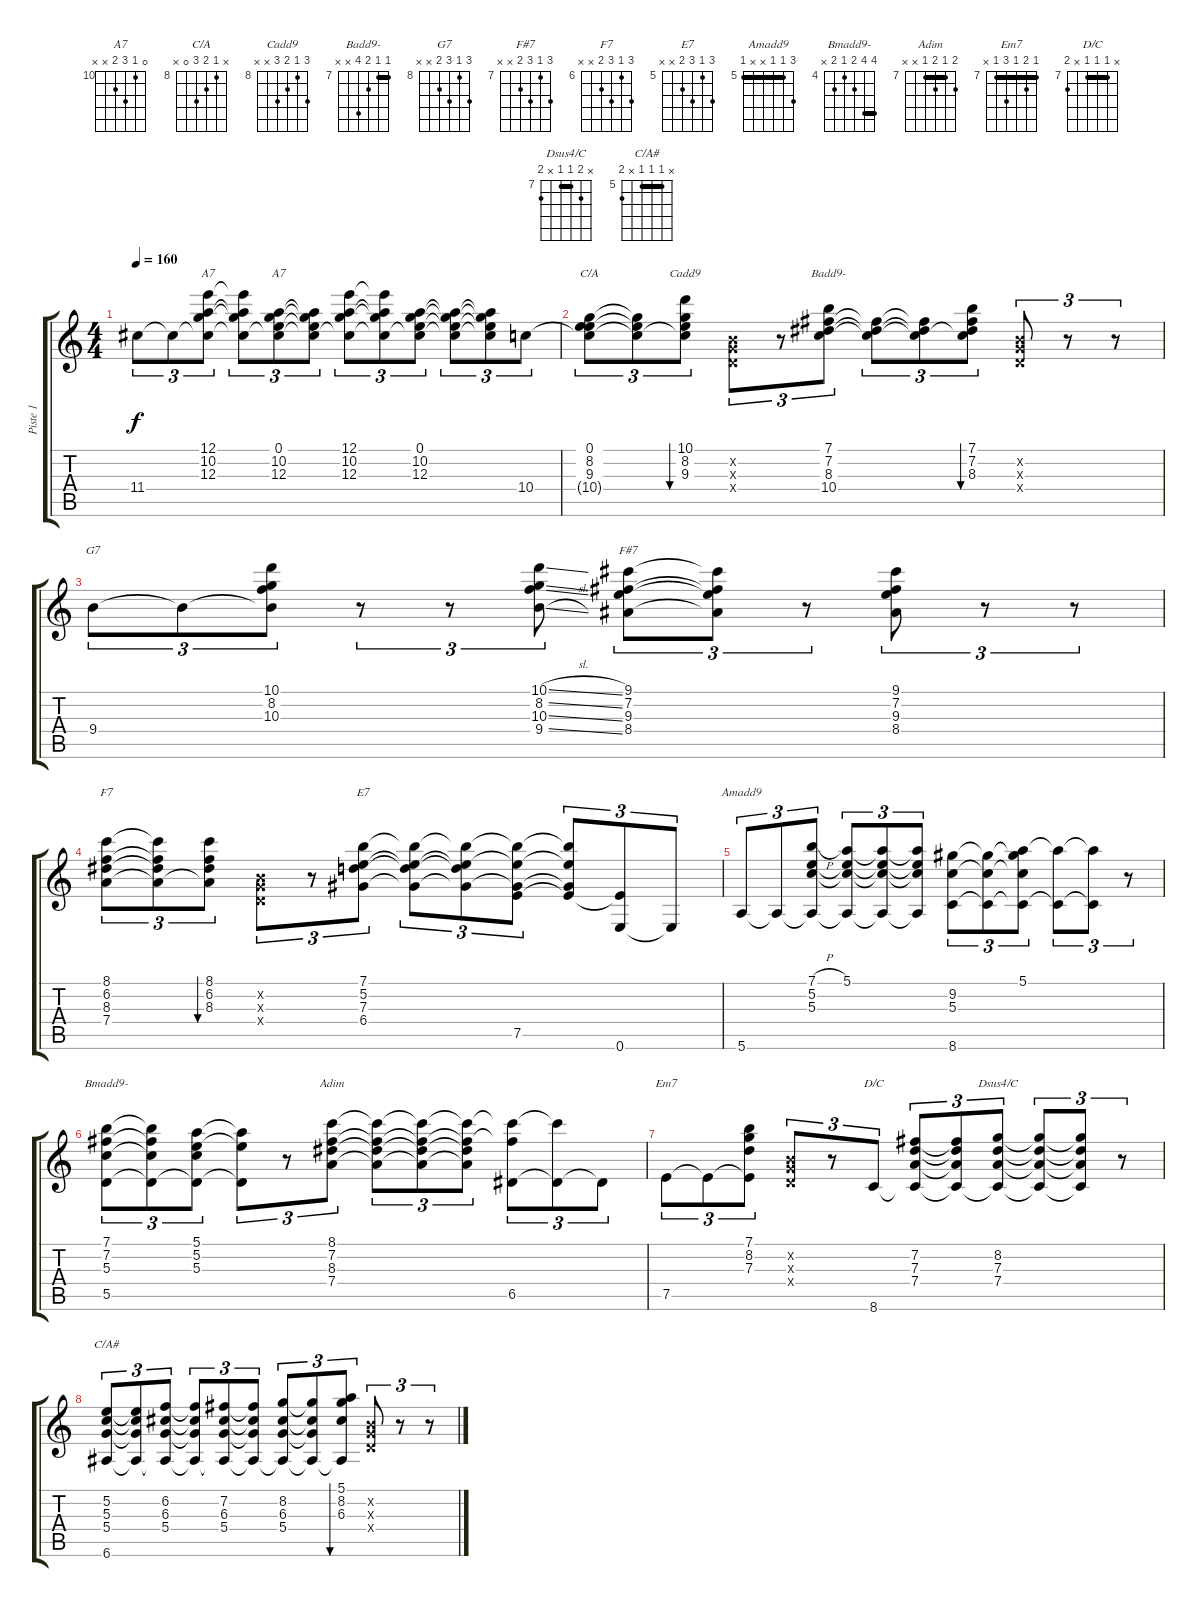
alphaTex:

\track ("Piste 1" "Piste 1") {instrument acousticguitarnylon}
\staff {score tabs}
\tuning (E4 B3 G3 D3 A2 E2) {hide}
\chord ("A7" 12 10 12 11 x x) {firstfret 10}
\chord ("A7" 0 10 12 11 x x) {firstfret 10}
\chord ("C/A" x 8 9 10 0 x) {firstfret 8}
\chord ("Cadd9" 10 8 9 10 x x) {firstfret 8}
\chord ("Badd9-" 7 7 8 10 x x) {firstfret 7 barre 7}
\chord ("G7" 10 8 10 9 x x) {firstfret 8}
\chord ("F#7" 9 7 9 8 x x) {firstfret 7}
\chord ("F7" 8 6 8 7 x x) {firstfret 6}
\chord ("E7" 7 5 7 6 x x) {firstfret 5}
\chord ("Amadd9" 7 5 5 x x 5) {firstfret 5 barre 5}
\chord ("Bmadd9-" 7 7 5 4 5 x) {firstfret 4 barre 7}
\chord ("Adim" 8 7 8 7 x x) {firstfret 7 barre 7}
\chord ("Em7" 7 8 7 9 7 x) {firstfret 7 barre 7}
\chord ("D/C" x 7 7 7 x 8) {firstfret 7 barre 7}
\chord ("Dsus4/C" x 8 7 7 x 8) {firstfret 7 barre 7}
\chord ("C/A#" x 5 5 5 x 6) {firstfret 5 barre 5}
\ts (4 4)
\tempo 160
\clef g2
\ks c
11.4.8{tu (3 2) dy f} 11.4{t}.8{tu (3 2)} (12.1 10.2 12.3 11.4{t}).8{tu (3 2) ch "A7"} (12.1{t} 10.2{t} 12.3{t} 11.4{t}).8{tu (3 2)} (0.1 10.2 12.3 11.4{t}).8{tu (3 2) ch "A7"} (0.1{t} 10.2{t} 12.3{t} 11.4{t}).8{tu (3 2)} (12.1 10.2 12.3 11.4{t}).8{tu (3 2)} (12.1{t} 10.2{t} 12.3{t} 11.4{t}).8{tu (3 2)} (0.1 10.2 12.3 11.4{t}).8{tu (3 2)} (0.1{t} 10.2{t} 12.3{t} 11.4{t}).8{tu (3 2)} (0.1{t} 10.2{t} 12.3{t} 11.4{t}).8{tu (3 2)} 10.4.8{tu (3 2)} |
(0.1 8.2 9.3 10.4{t}).8{tu (3 2) ch "C/A"} (8.2{t} 9.3{t} 10.4{t}).8{tu (3 2)} (10.1 8.2 9.3 10.4{t}).8{tu (3 2) bu 60 ch "Cadd9"} (0.2{x} 0.3{x} 0.4{x}).8{tu (3 2)} r.8{tu (3 2)} (7.1 7.2 8.3 10.4).8{tu (3 2) ch "Badd9-"} (7.2{t} 8.3{t} 10.4{t}).8{tu (3 2)} (7.2{t} 8.3{t} 10.4{t}).8{tu (3 2)} (7.1 7.2 8.3 10.4{t}).8{tu (3 2) bu 60} (0.2{x} 0.3{x} 0.4{x}).8{tu (3 2)} r.8{tu (3 2)} r.8{tu (3 2)} |
9.4.8{tu (3 2) ch "G7"} 9.4{t}.8{tu (3 2)} (10.1 8.2 10.3 9.4{t}).8{tu (3 2)} r.8{tu (3 2)} r.8{tu (3 2)} (10.1{sl} 8.2{sl} 10.3{sl} 9.4{sl}).8{tu (3 2)} (9.1 7.2 9.3 8.4).8{tu (3 2) ch "F#7"} (9.1{t} 7.2{t} 9.3{t} 8.4{t}).8{tu (3 2)} r.8{tu (3 2)} (9.1 7.2 9.3 8.4).8{tu (3 2)} r.8{tu (3 2)} r.8{tu (3 2)} |
(8.1 6.2 8.3 7.4).8{tu (3 2) ch "F7"} (8.1{t} 6.2{t} 8.3{t} 7.4{t}).8{tu (3 2)} (8.1 6.2 8.3 7.4{t}).8{tu (3 2) bu 60} (0.2{x} 0.3{x} 0.4{x}).8{tu (3 2)} r.8{tu (3 2)} (7.1 5.2 7.3 6.4).8{tu (3 2) ch "E7"} (7.1{t} 5.2{t} 7.3{t} 6.4{t}).8{tu (3 2)} (7.1{t} 5.2{t} 7.3{t} 6.4{t}).8{tu (3 2)} (7.1{t} 5.2{t} 6.4{t} 7.5).8{tu (3 2)} (7.1{t} 5.2{t} 6.4{t} 7.5{t}).8{tu (3 2)} (7.5{t} 0.6).8{tu (3 2)} 0.6{t}.8{tu (3 2)} |
5.6.8{tu (3 2) ch "Amadd9"} 5.6{t}.8{tu (3 2)} (7.1{h} 5.2 5.3 5.6{t}).8{tu (3 2)} (5.1 5.2{t} 5.3{t} 5.6{t}).8{tu (3 2)} (5.1{t} 5.2{t} 5.3{t} 5.6{t}).8{tu (3 2)} (5.1{t} 5.2{t} 5.3{t} 5.6{t}).8{tu (3 2)} (9.2 5.3 8.6).8{tu (3 2)} (9.2{t} 5.3{t} 8.6{t}).8{tu (3 2)} (5.1 9.2{t} 5.3{t} 8.6{t}).8{tu (3 2)} (5.1{t} 8.6{t}).8{tu (3 2)} (5.1{t} 8.6{t}).8{tu (3 2)} r.8{tu (3 2)} |
(7.1 7.2 5.3 5.5).8{tu (3 2) ch "Bmadd9-"} (7.1{t} 7.2{t} 5.3{t} 5.5{t}).8{tu (3 2)} (5.1 5.2 5.3 5.5{t}).8{tu (3 2)} (5.1{t} 5.2{t} 5.5{t}).8{tu (3 2)} r.8{tu (3 2)} (8.1 7.2 8.3 7.4).8{tu (3 2) ch "Adim"} (8.1{t} 7.2{t} 8.3{t} 7.4{t}).8{tu (3 2)} (8.1{t} 7.2{t} 8.3{t} 7.4{t}).8{tu (3 2)} (8.1{t} 7.2{t} 8.3{t} 7.4{t}).8{tu (3 2)} (8.1{t} 7.2{t} 6.5).8{tu (3 2)} (8.1{t} 6.5{t}).8{tu (3 2)} 6.5{t}.8{tu (3 2)} |
7.5.8{tu (3 2) ch "Em7"} 7.5{t}.8{tu (3 2)} (7.1 8.2 7.3 7.5{t}).8{tu (3 2)} (0.2{x} 0.3{x} 0.4{x}).8{tu (3 2)} r.8{tu (3 2)} 8.6.8{tu (3 2) ch "D/C"} (7.2 7.3 7.4 8.6{t}).8{tu (3 2)} (7.2{t} 7.3{t} 7.4{t} 8.6{t}).8{tu (3 2)} (8.2 7.3 7.4 8.6{t}).8{tu (3 2) ch "Dsus4/C"} (8.2{t} 7.3{t} 7.4{t} 8.6{t}).8{tu (3 2)} (8.2{t} 7.3{t} 7.4{t} 8.6{t}).8{tu (3 2)} r.8{tu (3 2)} |
(5.2 5.3 5.4 6.6).8{tu (3 2) ch "C/A#"} (5.2{t} 5.3{t} 5.4{t} 6.6{t}).8{tu (3 2)} (6.2 6.3 5.4 6.6{t}).8{tu (3 2)} (6.2{t} 6.3{t} 5.4{t} 6.6{t}).8{tu (3 2)} (7.2 6.3 5.4 6.6{t}).8{tu (3 2)} (7.2{t} 6.3{t} 5.4{t} 6.6{t}).8{tu (3 2)} (8.2 6.3 5.4 6.6{t}).8{tu (3 2)} (8.2{t} 6.3{t} 5.4{t} 6.6{t}).8{tu (3 2)} (5.1 8.2 6.3 6.6{t}).8{tu (3 2) bu 60} (0.2{x} 0.3{x} 0.4{x}).8{tu (3 2)} r.8{tu (3 2)} r.8{tu (3 2)}
